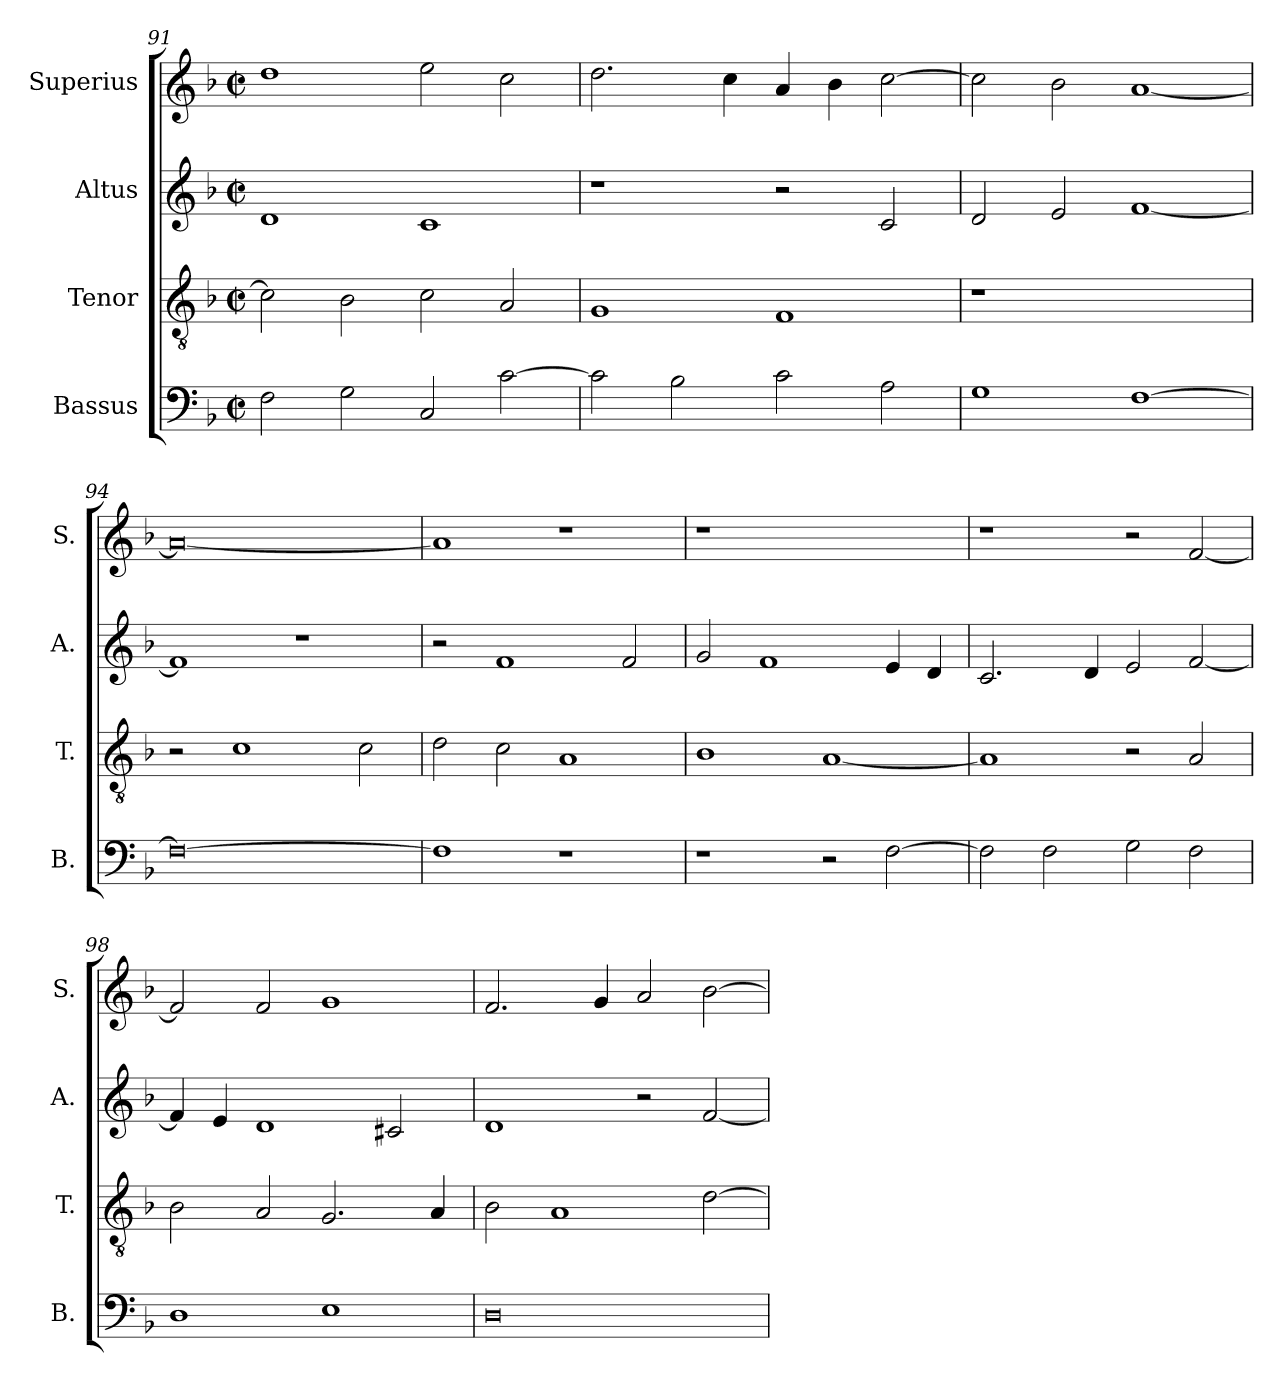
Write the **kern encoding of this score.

**kern	**kern	**kern	**kern
*part4	*part3	*part2	*part1
*staff4	*staff3	*staff2	*staff1
*I"Bassus	*I"Tenor	*I"Altus	*I"Superius
*I'B.	*I'T.	*I'A.	*I'S.
*clefF4	*clefGv2	*clefG2	*clefG2
*	*ITrd7c12	*	*
*k[b-]	*k[b-]	*k[b-]	*k[b-]
*d:	*d:	*d:	*d:
*M2/2	*M2/2	*M2/2	*M2/2
*met(c|)	*met(c|)	*met(c|)	*met(c|)
=91	=91	=91	=91
2Fi\	2Ci\]	1di	1ddi
2Gi\	2BB-i\	.	.
2Ci/	2Ci\	1ci	2eei\
[>2ci\	2AAi/	.	2cci\
=92	=92	=92	=92
2ci\]	1GGi	1r	2.ddi\
2B-i\	.	.	.
.	.	.	4cci\
2ci\	1FFi	2r	4ai/
.	.	.	4b-i\
2Ai\	.	2ci/	[>2cci\
=93	=93	=93	=93
!	!LO:N:vis=1	!	!
1Gi	1r	2di/	2cci\]
.	.	2ei/	2b-i\
[>1Fi	1ryy	[<1fi	[<1ai
=94	=94	=94	=94
0Fi_>	2r	1fi]	0ai_<
.	1Ci	.	.
.	.	1r	.
.	2Ci\	.	.
!!LO:LB:g=z
=95	=95	=95	=95
1Fi]	2Di\	2r	1ai]
.	2Ci\	1fi	.
1r	1AAi	.	1r
.	.	2fi/	.
=96	=96	=96	=96
!	!	!	!LO:N:vis=1
1r	1BB-i	2gi/	1r
.	.	1fi	.
2r	[<1AAi	.	1ryy
[>2Fi\	.	4ei/	.
.	.	4di/	.
=97	=97	=97	=97
2Fi\]	1AAi]	2.ci/	1r
2Fi\	.	.	.
.	.	4di/	.
2Gi\	2r	2ei/	2r
2Fi\	2AAi/	[<2fi/	[<2fi/
=98	=98	=98	=98
1Di	2BB-i\	4fi/]	2fi/]
.	.	4ei/	.
.	2AAi/	1di	2fi/
1Ei	2.GGi/	.	1gi
.	.	2c#Xi/	.
.	4AAi/	.	.
=99	=99	=99	=99
0Di	2BB-i\	1di	2.fi/
.	1AAi	.	.
.	.	.	4gi/
.	.	2r	2ai/
.	[>2Di\	[<2fi/	[>2b-i\
=	=	=	=
*-	*-	*-	*-
